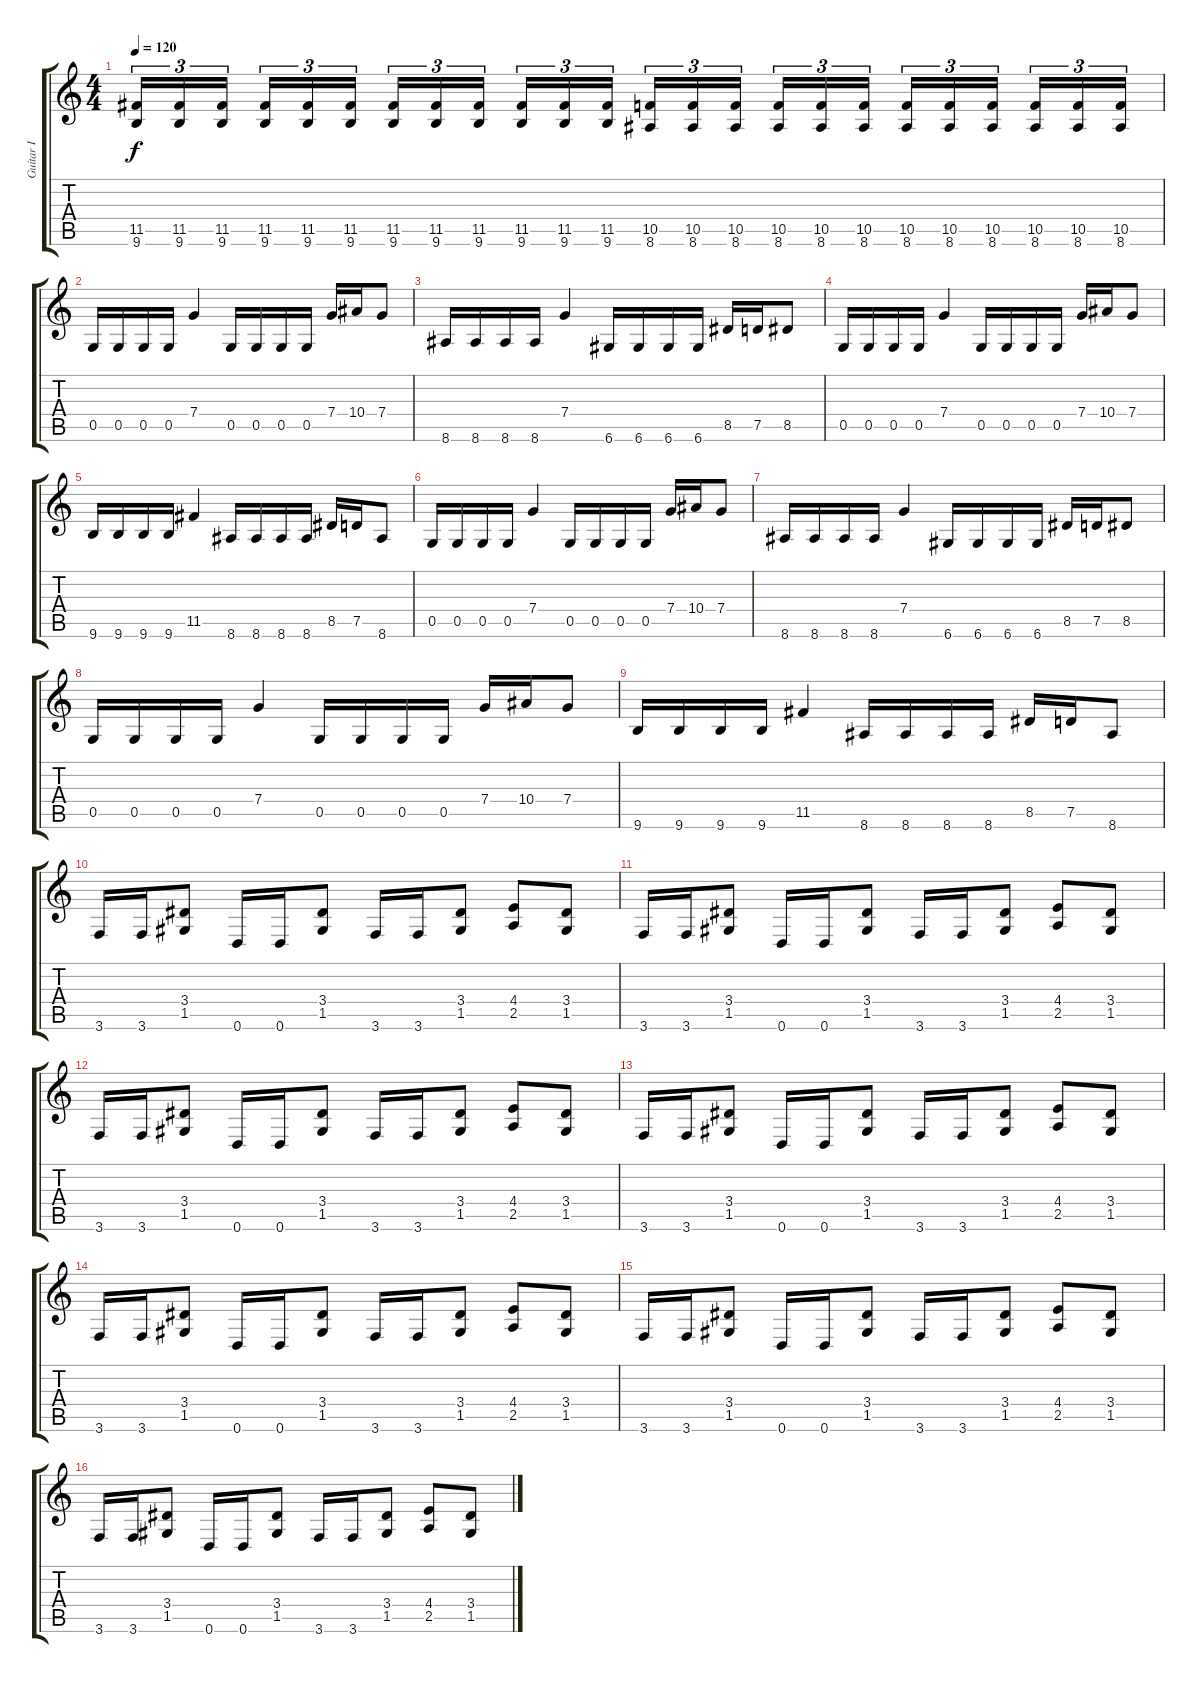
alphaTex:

\track ("Guitar I" "Guitar I") {instrument distortionguitar}
\staff {score tabs}
\tuning (D4 A3 F3 C3 G2 D2) {hide}
\ts (4 4)
\tempo 120
\clef g2
\ks c
(11.5 9.6).16{tu (3 2) dy f} (11.5 9.6).16{tu (3 2)} (11.5 9.6).16{tu (3 2)} (11.5 9.6).16{tu (3 2)} (11.5 9.6).16{tu (3 2)} (11.5 9.6).16{tu (3 2)} (11.5 9.6).16{tu (3 2)} (11.5 9.6).16{tu (3 2)} (11.5 9.6).16{tu (3 2)} (11.5 9.6).16{tu (3 2)} (11.5 9.6).16{tu (3 2)} (11.5 9.6).16{tu (3 2)} (10.5 8.6).16{tu (3 2)} (10.5 8.6).16{tu (3 2)} (10.5 8.6).16{tu (3 2)} (10.5 8.6).16{tu (3 2)} (10.5 8.6).16{tu (3 2)} (10.5 8.6).16{tu (3 2)} (10.5 8.6).16{tu (3 2)} (10.5 8.6).16{tu (3 2)} (10.5 8.6).16{tu (3 2)} (10.5 8.6).16{tu (3 2)} (10.5 8.6).16{tu (3 2)} (10.5 8.6).16{tu (3 2)} |
0.5.16 0.5.16 0.5.16 0.5.16 7.4.4 0.5.16 0.5.16 0.5.16 0.5.16 7.4.16 10.4.16 7.4.8 |
8.6.16 8.6.16 8.6.16 8.6.16 7.4.4 6.6.16 6.6.16 6.6.16 6.6.16 8.5.16 7.5.16 8.5.8 |
0.5.16 0.5.16 0.5.16 0.5.16 7.4.4 0.5.16 0.5.16 0.5.16 0.5.16 7.4.16 10.4.16 7.4.8 |
9.6.16 9.6.16 9.6.16 9.6.16 11.5.4 8.6.16 8.6.16 8.6.16 8.6.16 8.5.16 7.5.16 8.6.8 |
0.5.16 0.5.16 0.5.16 0.5.16 7.4.4 0.5.16 0.5.16 0.5.16 0.5.16 7.4.16 10.4.16 7.4.8 |
8.6.16 8.6.16 8.6.16 8.6.16 7.4.4 6.6.16 6.6.16 6.6.16 6.6.16 8.5.16 7.5.16 8.5.8 |
0.5.16 0.5.16 0.5.16 0.5.16 7.4.4 0.5.16 0.5.16 0.5.16 0.5.16 7.4.16 10.4.16 7.4.8 |
9.6.16 9.6.16 9.6.16 9.6.16 11.5.4 8.6.16 8.6.16 8.6.16 8.6.16 8.5.16 7.5.16 8.6.8 |
3.6.16 3.6.16 (3.4 1.5).8 0.6.16 0.6.16 (3.4 1.5).8 3.6.16 3.6.16 (3.4 1.5).8 (4.4 2.5).8 (3.4 1.5).8 |
3.6.16 3.6.16 (3.4 1.5).8 0.6.16 0.6.16 (3.4 1.5).8 3.6.16 3.6.16 (3.4 1.5).8 (4.4 2.5).8 (3.4 1.5).8 |
3.6.16 3.6.16 (3.4 1.5).8 0.6.16 0.6.16 (3.4 1.5).8 3.6.16 3.6.16 (3.4 1.5).8 (4.4 2.5).8 (3.4 1.5).8 |
3.6.16 3.6.16 (3.4 1.5).8 0.6.16 0.6.16 (3.4 1.5).8 3.6.16 3.6.16 (3.4 1.5).8 (4.4 2.5).8 (3.4 1.5).8 |
3.6.16 3.6.16 (3.4 1.5).8 0.6.16 0.6.16 (3.4 1.5).8 3.6.16 3.6.16 (3.4 1.5).8 (4.4 2.5).8 (3.4 1.5).8 |
3.6.16 3.6.16 (3.4 1.5).8 0.6.16 0.6.16 (3.4 1.5).8 3.6.16 3.6.16 (3.4 1.5).8 (4.4 2.5).8 (3.4 1.5).8 |
3.6.16 3.6.16 (3.4 1.5).8 0.6.16 0.6.16 (3.4 1.5).8 3.6.16 3.6.16 (3.4 1.5).8 (4.4 2.5).8 (3.4 1.5).8
